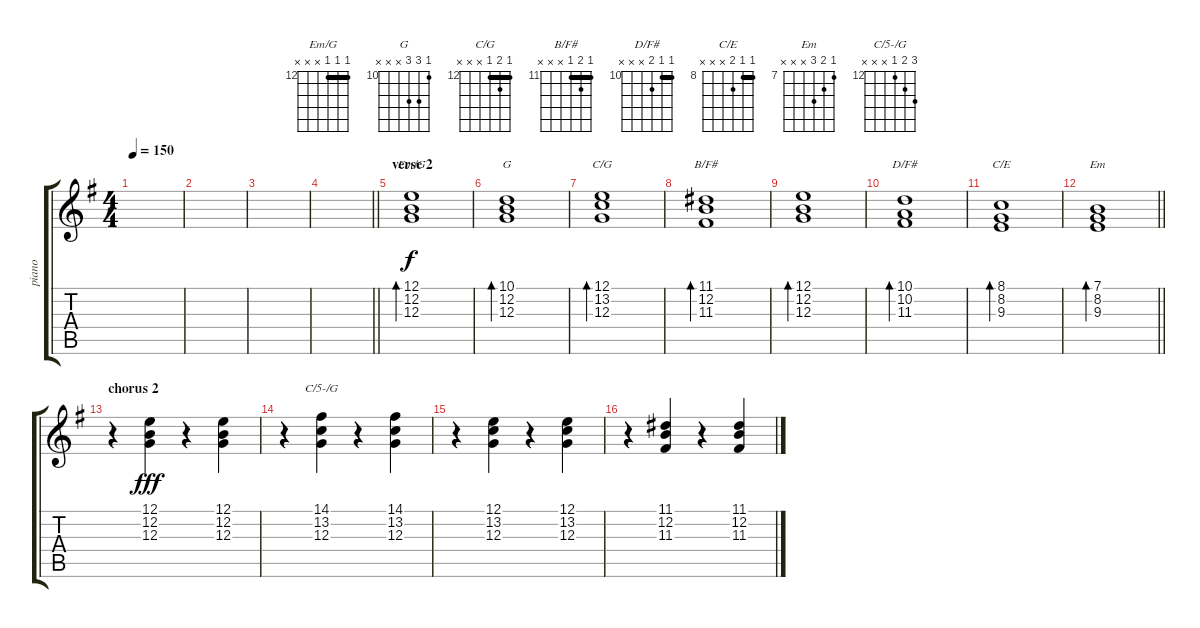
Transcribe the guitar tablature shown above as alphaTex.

\track ("piano" "piano") {instrument electricgrandpiano}
\staff {score tabs}
\tuning (E4 B3 G3 D3 A2 E2) {hide}
\chord ("Em/G" 12 12 12 x x x) {firstfret 12 barre 12}
\chord ("G" 10 12 12 x x x) {firstfret 10}
\chord ("C/G" 12 13 12 x x x) {firstfret 12 barre 12}
\chord ("B/F#" 11 12 11 x x x) {firstfret 11 barre 11}
\chord ("D/F#" 10 10 11 x x x) {firstfret 10 barre 10}
\chord ("C/E" 8 8 9 x x x) {firstfret 8 barre 8}
\chord ("Em" 7 8 9 x x x) {firstfret 7}
\chord ("C/5-/G" 14 13 12 x x x) {firstfret 12}
\ts (4 4)
\tempo 150
\clef g2
\ks eminor
|
|
|
\barLineRight lightlight
|
\section ("" "verse 2")
(12.1 12.2 12.3).1{bd 480 ch "Em/G"} |
(10.1 12.2 12.3).1{bd 480 ch "G"} |
(12.1 13.2 12.3).1{bd 480 ch "C/G"} |
(11.1 12.2 11.3).1{bd 480 ch "B/F#"} |
(12.1 12.2 12.3).1{bd 480} |
(10.1 10.2 11.3).1{bd 480 ch "D/F#"} |
(8.1 8.2 9.3).1{bd 480 ch "C/E"} |
\barLineRight lightlight
(7.1 8.2 9.3).1{bd 480 ch "Em"} |
\section ("" "chorus 2")
r.4 (12.1 12.2 12.3).4{dy fff} r.4 (12.1 12.2 12.3).4 |
r.4 (14.1 13.2 12.3).4{ch "C/5-/G"} r.4 (14.1 13.2 12.3).4 |
r.4 (12.1 13.2 12.3).4 r.4 (12.1 13.2 12.3).4 |
r.4 (11.1 12.2 11.3).4 r.4 (11.1 12.2 11.3).4
